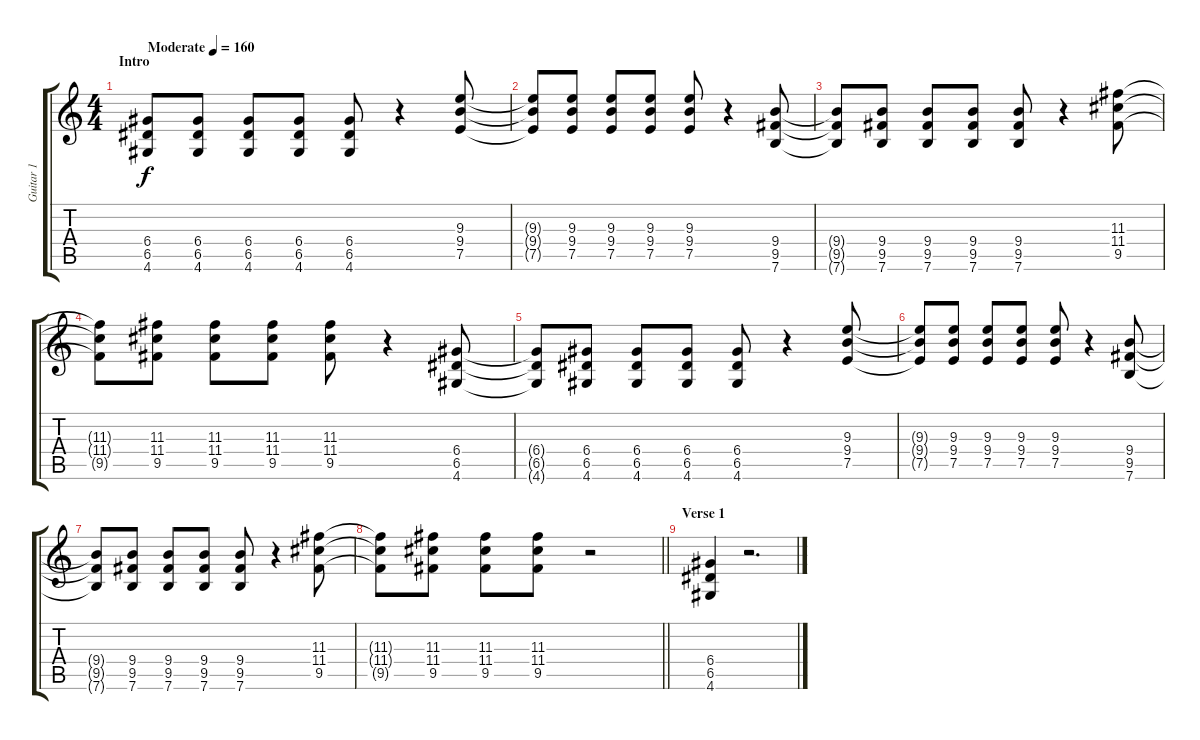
\track ("Guitar 1" "Guitar 1") {instrument distortionguitar}
\staff {score tabs}
\tuning (E4 B3 G3 D3 A2 E2) {hide}
\ts (4 4)
\section ("" "Intro")
\tempo (160 "Moderate")
\clef g2
\ks c
(6.4 6.5 4.6).8{dy f instrument distortionguitar} (6.4 6.5 4.6).8 (6.4 6.5 4.6).8 (6.4 6.5 4.6).8 (6.4 6.5 4.6).8 r.4 (9.3 9.4 7.5).8 |
(9.3{t} 9.4{t} 7.5{t}).8 (9.3 9.4 7.5).8 (9.3 9.4 7.5).8 (9.3 9.4 7.5).8 (9.3 9.4 7.5).8 r.4 (9.4 9.5 7.6).8 |
(9.4{t} 9.5{t} 7.6{t}).8 (9.4 9.5 7.6).8 (9.4 9.5 7.6).8 (9.4 9.5 7.6).8 (9.4 9.5 7.6).8 r.4 (11.3 11.4 9.5).8 |
(11.3{t} 11.4{t} 9.5{t}).8 (11.3 11.4 9.5).8 (11.3 11.4 9.5).8 (11.3 11.4 9.5).8 (11.3 11.4 9.5).8 r.4 (6.4 6.5 4.6).8 |
(6.4{t} 6.5{t} 4.6{t}).8 (6.4 6.5 4.6).8 (6.4 6.5 4.6).8 (6.4 6.5 4.6).8 (6.4 6.5 4.6).8 r.4 (9.3 9.4 7.5).8 |
(9.3{t} 9.4{t} 7.5{t}).8 (9.3 9.4 7.5).8 (9.3 9.4 7.5).8 (9.3 9.4 7.5).8 (9.3 9.4 7.5).8 r.4 (9.4 9.5 7.6).8 |
(9.4{t} 9.5{t} 7.6{t}).8 (9.4 9.5 7.6).8 (9.4 9.5 7.6).8 (9.4 9.5 7.6).8 (9.4 9.5 7.6).8 r.4 (11.3 11.4 9.5).8 |
\barLineRight lightlight
(11.3{t} 11.4{t} 9.5{t}).8 (11.3 11.4 9.5).8 (11.3 11.4 9.5).8 (11.3 11.4 9.5).8 r.2 |
\section ("" "Verse 1")
(6.4 6.5 4.6).4 r.2{d}
